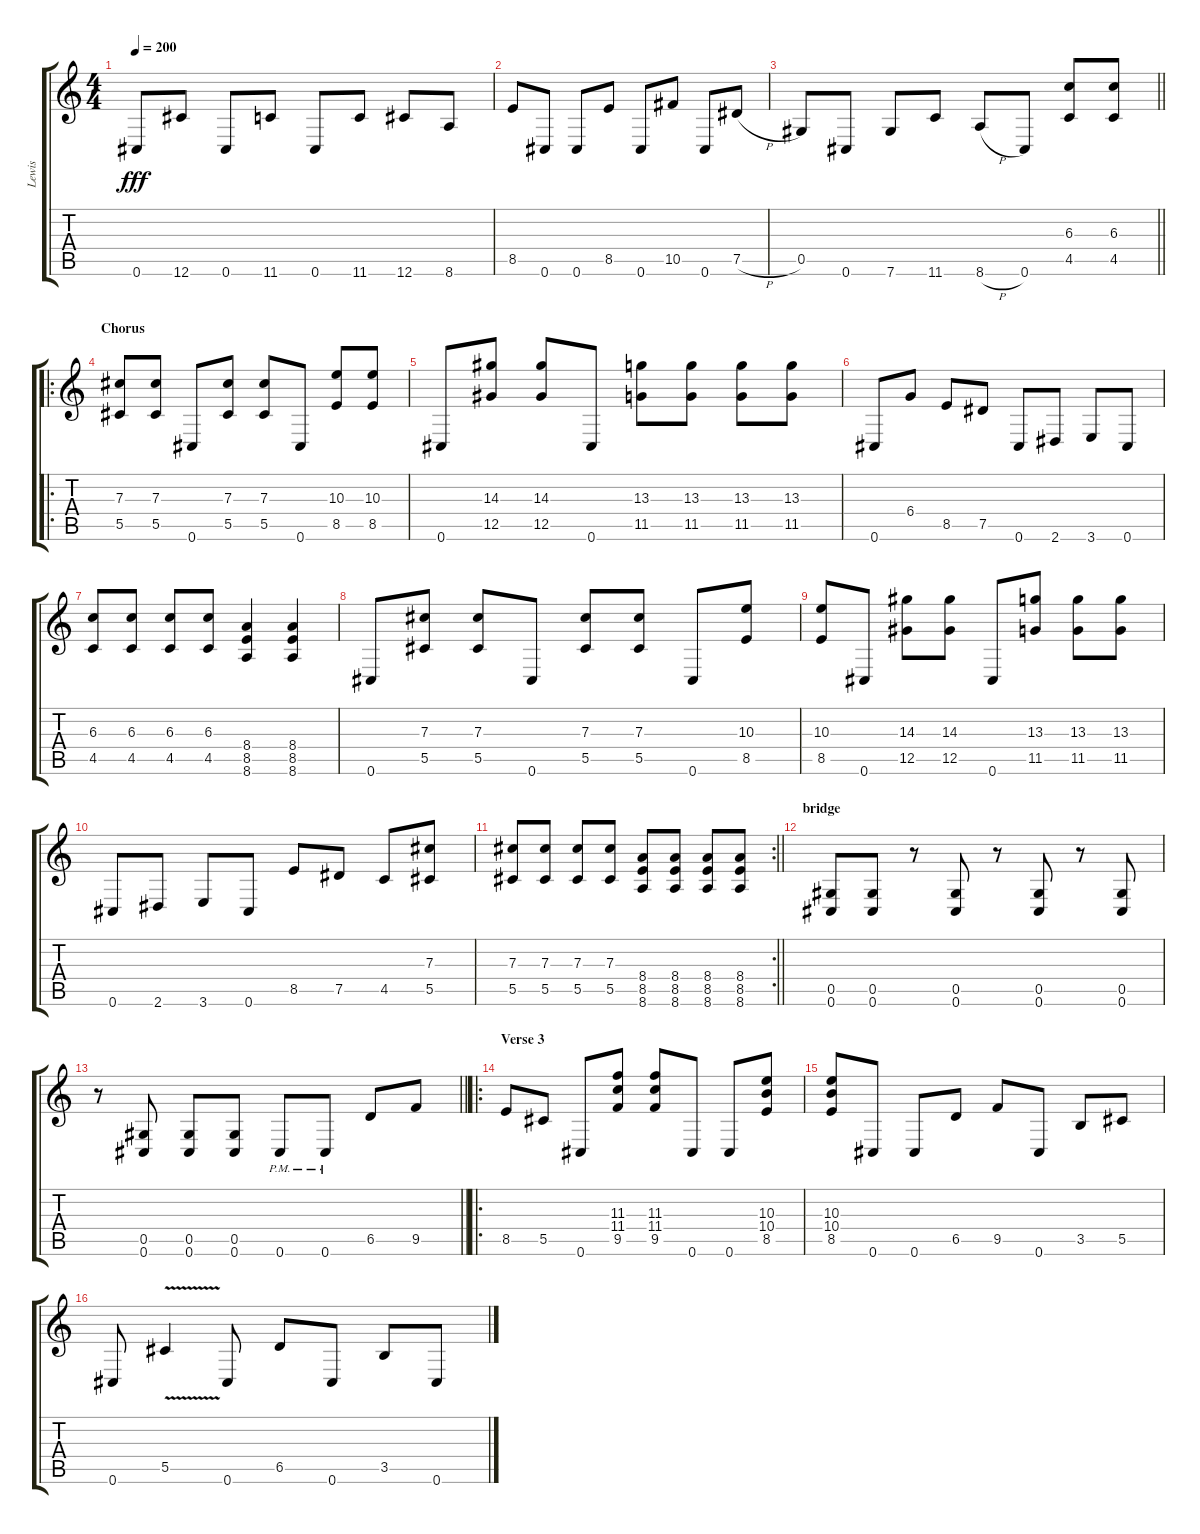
\track ("Lewis" "Lewis") {instrument distortionguitar}
\staff {score tabs}
\tuning (Eb4 Bb3 Gb3 Db3 Ab2 Db2) {hide}
\ts (4 4)
\tempo 200
\clef g2
\ks c
0.6.8{dy fff} 12.6.8 0.6.8 11.6.8 0.6.8 11.6.8 12.6.8 8.6.8 |
8.5.8 0.6.8 0.6.8 8.5.8 0.6.8 10.5.8 0.6.8 7.5{h}.8 |
\barLineRight lightlight
0.5.8 0.6.8 7.6.8 11.6.8 8.6{h}.8 0.6.8 (6.3 4.5).8 (6.3 4.5).8 |
\ro
\section ("" "Chorus")
(7.3 5.5).8 (7.3 5.5).8 0.6.8 (7.3 5.5).8 (7.3 5.5).8 0.6.8 (10.3 8.5).8 (10.3 8.5).8 |
0.6.8 (14.3 12.5).8 (14.3 12.5).8 0.6.8 (13.3 11.5).8 (13.3 11.5).8 (13.3 11.5).8 (13.3 11.5).8 |
0.6.8 6.4.8 8.5.8 7.5.8 0.6.8 2.6.8 3.6.8 0.6.8 |
(6.3 4.5).8 (6.3 4.5).8 (6.3 4.5).8 (6.3 4.5).8 (8.4 8.5 8.6).4 (8.4 8.5 8.6).4 |
0.6.8 (7.3 5.5).8 (7.3 5.5).8 0.6.8 (7.3 5.5).8 (7.3 5.5).8 0.6.8 (10.3 8.5).8 |
(10.3 8.5).8 0.6.8 (14.3 12.5).8 (14.3 12.5).8 0.6.8 (13.3 11.5).8 (13.3 11.5).8 (13.3 11.5).8 |
0.6.8 2.6.8 3.6.8 0.6.8 8.5.8 7.5.8 4.5.8 (7.3 5.5).8 |
\rc 2
\barLineRight lightlight
(7.3 5.5).8 (7.3 5.5).8 (7.3 5.5).8 (7.3 5.5).8 (8.4 8.5 8.6).8 (8.4 8.5 8.6).8 (8.4 8.5 8.6).8 (8.4 8.5 8.6).8 |
\section ("" "bridge")
(0.5 0.6).8 (0.5 0.6).8 r.8 (0.5 0.6).8 r.8 (0.5 0.6).8 r.8 (0.5 0.6).8 |
\barLineRight lightlight
r.8 (0.5 0.6).8 (0.5 0.6).8 (0.5 0.6).8 0.6{pm}.8 0.6{pm}.8 6.5.8 9.5.8 |
\ro
\section ("" "Verse 3")
8.5.8 5.5.8 0.6.8 (11.3 11.4 9.5).8 (11.3 11.4 9.5).8 0.6.8 0.6.8 (10.3 10.4 8.5).8 |
(10.3 10.4 8.5).8 0.6.8 0.6.8 6.5.8 9.5.8 0.6.8 3.5.8 5.5.8 |
0.6.8 5.5{v}.4 0.6.8 6.5.8 0.6.8 3.5.8 0.6.8
